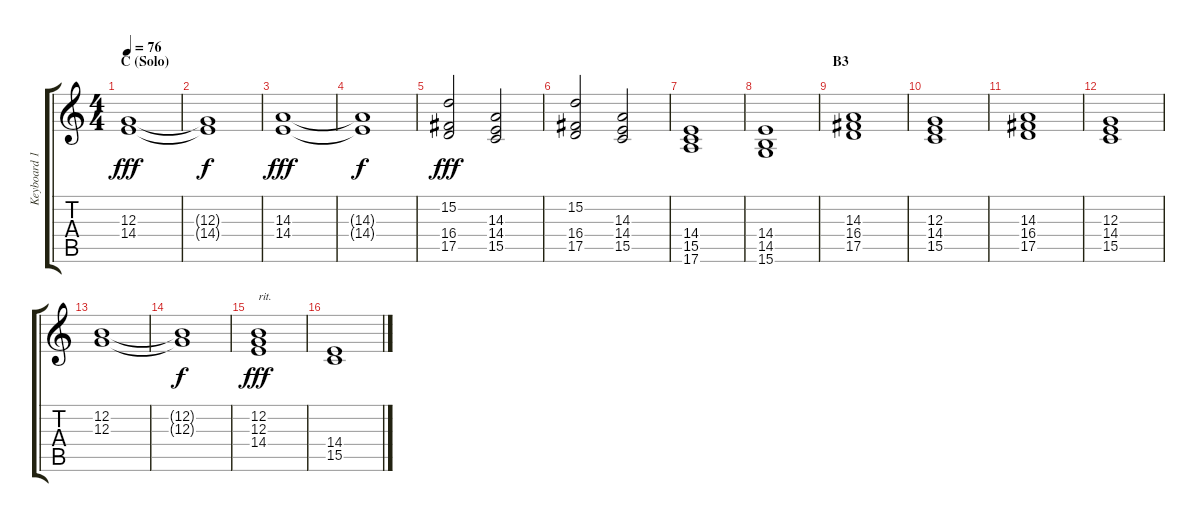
\track ("Keyboard 1" "Keyboard 1") {instrument synthstrings1}
\staff {score tabs}
\tuning (E4 B3 G3 D3 A2 E2) {hide}
\ts (4 4)
\section ("" "C (Solo)")
\tempo 76
\clef g2
\ks c
(12.3 14.4).1{dy fff} |
(12.3{t} 14.4{t}).1{dy f} |
(14.3 14.4).1{dy fff} |
(14.3{t} 14.4{t}).1{dy f} |
(15.2 16.4 17.5).2{dy fff} (14.3 14.4 15.5).2 |
(15.2 16.4 17.5).2 (14.3 14.4 15.5).2 |
(14.4 15.5 17.6).1 |
(14.4 14.5 15.6).1 |
\section ("" "B3")
(14.3 16.4 17.5).1 |
(12.3 14.4 15.5).1 |
(14.3 16.4 17.5).1 |
(12.3 14.4 15.5).1 |
(12.2 12.3).1 |
(12.2{t} 12.3{t}).1{dy f} |
(12.2 12.3 14.4).1{txt "rit." dy fff} |
(14.4 15.5).1
